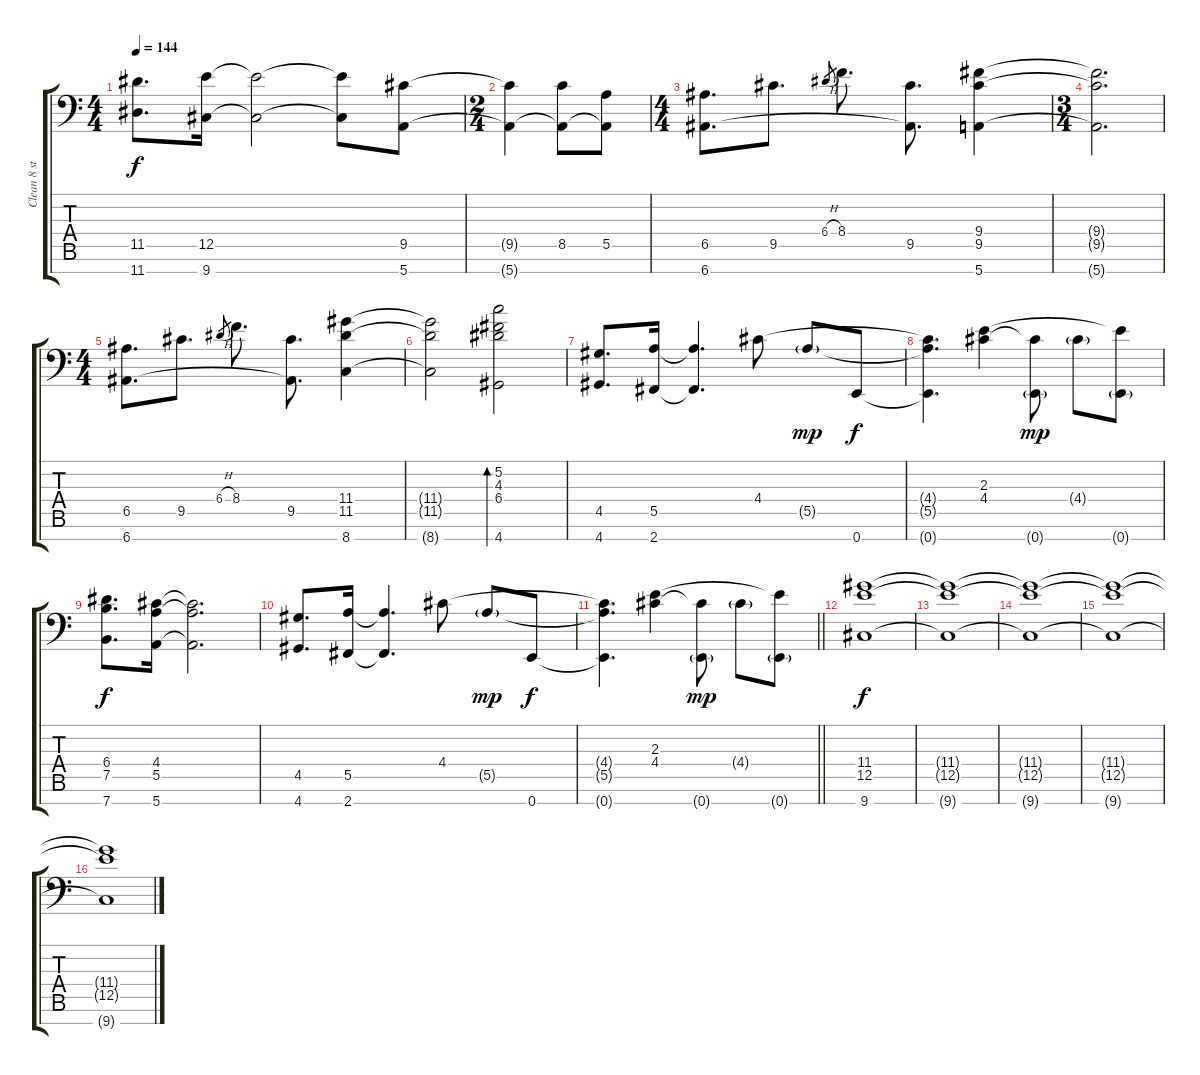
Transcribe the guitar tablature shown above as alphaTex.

\track ("Clean 8 string" "Clean 8 st") {instrument acousticguitarsteel}
\staff {score tabs}
\tuning (B3 G3 D3 A2 E2 B1 E1) {hide}
\ts (4 4)
\tempo 144
\clef f4
\ks c
(11.5 11.7).8{d dy f} (12.5 9.7).16 (12.5{t} 9.7{t}).2 (12.5{t} 9.7{t}).8 (9.5 5.7).8 |
\ts (2 4)
(9.5{t} 5.7{t}).4 (8.5 5.7{t}).8 (5.5 5.7{t}).8 |
\ts (4 4)
(6.5 6.7).8{d} 9.5.8{d} 6.4{h}.8{gr} 8.4.8{d} (9.5 6.7{t}).8{d} (9.4 9.5 5.7).4 |
\ts (3 4)
(9.4{t} 9.5{t} 5.7{t}).2{d} |
\ts (4 4)
(6.5 6.7).8{d} 9.5.8{d} 6.4{h}.8{gr} 8.4.8{d} (9.5 6.7{t}).8{d} (11.4 11.5 8.7).4 |
(11.4{t} 11.5{t} 8.7{t}).2 (5.2 4.3 6.4 4.7).2{bd 240} |
(4.5 4.7).8{d} (5.5 2.7).16 (5.5{t} 2.7{t}).4{d} 4.4.8 5.5{g}.8{dy mp} 0.7.8{dy f} |
(4.4{t} 5.5{t} 0.7{t}).4{d} (2.3 4.4).4 (4.4{t} 0.7{g}).8{dy mp} 4.4{g}.8 (2.3{t} 0.7{g}).8 |
(6.4 7.5 7.7).8{d dy f} (4.4 5.5 5.7).16 (4.4{t} 5.5{t} 5.7{t}).2{d} |
(4.5 4.7).8{d} (5.5 2.7).16 (5.5{t} 2.7{t}).4{d} 4.4.8 5.5{g}.8{dy mp} 0.7.8{dy f} |
\barLineRight lightlight
(4.4{t} 5.5{t} 0.7{t}).4{d} (2.3 4.4).4 (4.4{t} 0.7{g}).8{dy mp} 4.4{g}.8 (2.3{t} 0.7{g}).8 |
(11.4 12.5 9.7).1{dy f} |
(11.4{t} 12.5{t} 9.7{t}).1 |
(11.4{t} 12.5{t} 9.7{t}).1 |
(11.4{t} 12.5{t} 9.7{t}).1 |
(11.4{t} 12.5{t} 9.7{t}).1
